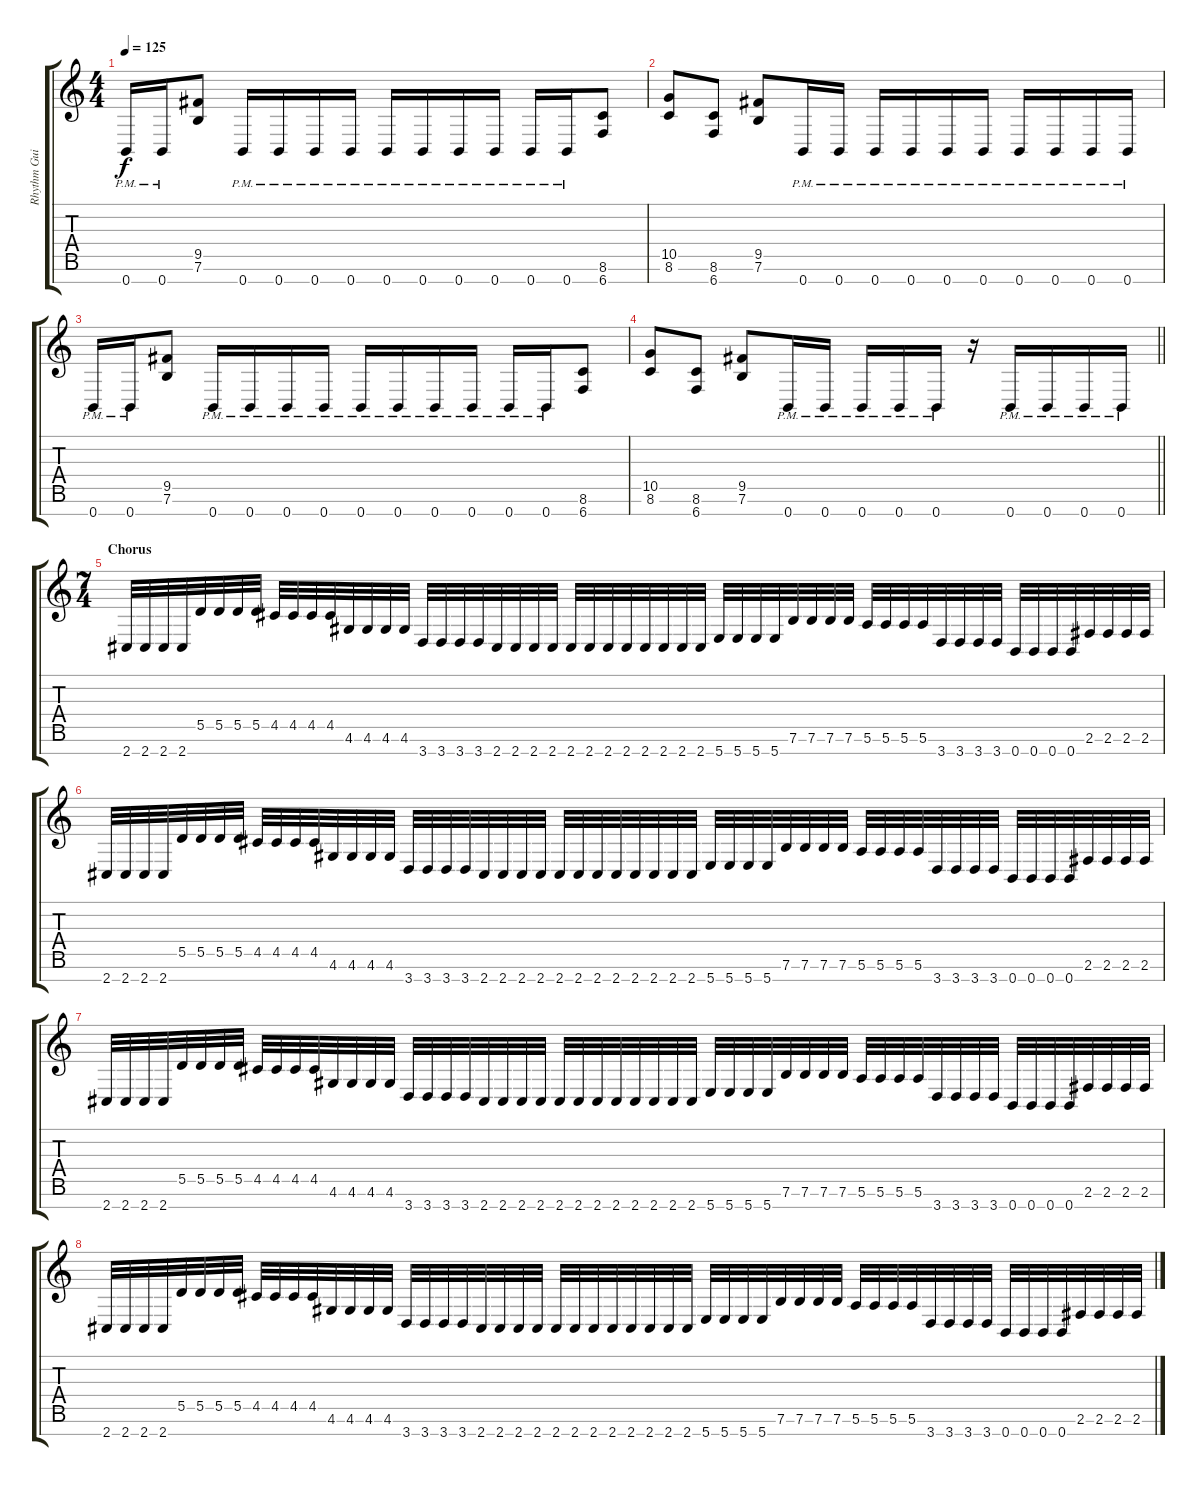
\track ("Rhythm Guitar 2" "Rhythm Gui") {instrument overdrivenguitar}
\staff {score tabs}
\tuning (E4 B3 G3 D3 A2 E2 B1) {hide}
\ts (4 4)
\tempo 125
\clef g2
\ks c
0.7{pm}.16{dy f} 0.7{pm}.16 (9.5 7.6).8 0.7{pm}.16 0.7{pm}.16 0.7{pm}.16 0.7{pm}.16 0.7{pm}.16 0.7{pm}.16 0.7{pm}.16 0.7{pm}.16 0.7{pm}.16 0.7{pm}.16 (8.6 6.7).8 |
(10.5 8.6).8 (8.6 6.7).8 (9.5 7.6).8 0.7{pm}.16 0.7{pm}.16 0.7{pm}.16 0.7{pm}.16 0.7{pm}.16 0.7{pm}.16 0.7{pm}.16 0.7{pm}.16 0.7{pm}.16 0.7{pm}.16 |
0.7{pm}.16 0.7{pm}.16 (9.5 7.6).8 0.7{pm}.16 0.7{pm}.16 0.7{pm}.16 0.7{pm}.16 0.7{pm}.16 0.7{pm}.16 0.7{pm}.16 0.7{pm}.16 0.7{pm}.16 0.7{pm}.16 (8.6 6.7).8 |
\barLineRight lightlight
(10.5 8.6).8 (8.6 6.7).8 (9.5 7.6).8 0.7{pm}.16 0.7{pm}.16 0.7{pm}.16 0.7{pm}.16 0.7{pm}.16 r.16 0.7{pm}.16 0.7{pm}.16 0.7{pm}.16 0.7{pm}.16 |
\ts (7 4)
\section ("" "Chorus")
2.7.32 2.7.32 2.7.32 2.7.32 5.5.32 5.5.32 5.5.32 5.5.32 4.5.32 4.5.32 4.5.32 4.5.32 4.6.32 4.6.32 4.6.32 4.6.32 3.7.32 3.7.32 3.7.32 3.7.32 2.7.32 2.7.32 2.7.32 2.7.32 2.7.32 2.7.32 2.7.32 2.7.32 2.7.32 2.7.32 2.7.32 2.7.32 5.7.32 5.7.32 5.7.32 5.7.32 7.6.32 7.6.32 7.6.32 7.6.32 5.6.32 5.6.32 5.6.32 5.6.32 3.7.32 3.7.32 3.7.32 3.7.32 0.7.32 0.7.32 0.7.32 0.7.32 2.6.32 2.6.32 2.6.32 2.6.32 |
2.7.32 2.7.32 2.7.32 2.7.32 5.5.32 5.5.32 5.5.32 5.5.32 4.5.32 4.5.32 4.5.32 4.5.32 4.6.32 4.6.32 4.6.32 4.6.32 3.7.32 3.7.32 3.7.32 3.7.32 2.7.32 2.7.32 2.7.32 2.7.32 2.7.32 2.7.32 2.7.32 2.7.32 2.7.32 2.7.32 2.7.32 2.7.32 5.7.32 5.7.32 5.7.32 5.7.32 7.6.32 7.6.32 7.6.32 7.6.32 5.6.32 5.6.32 5.6.32 5.6.32 3.7.32 3.7.32 3.7.32 3.7.32 0.7.32 0.7.32 0.7.32 0.7.32 2.6.32 2.6.32 2.6.32 2.6.32 |
2.7.32 2.7.32 2.7.32 2.7.32 5.5.32 5.5.32 5.5.32 5.5.32 4.5.32 4.5.32 4.5.32 4.5.32 4.6.32 4.6.32 4.6.32 4.6.32 3.7.32 3.7.32 3.7.32 3.7.32 2.7.32 2.7.32 2.7.32 2.7.32 2.7.32 2.7.32 2.7.32 2.7.32 2.7.32 2.7.32 2.7.32 2.7.32 5.7.32 5.7.32 5.7.32 5.7.32 7.6.32 7.6.32 7.6.32 7.6.32 5.6.32 5.6.32 5.6.32 5.6.32 3.7.32 3.7.32 3.7.32 3.7.32 0.7.32 0.7.32 0.7.32 0.7.32 2.6.32 2.6.32 2.6.32 2.6.32 |
2.7.32 2.7.32 2.7.32 2.7.32 5.5.32 5.5.32 5.5.32 5.5.32 4.5.32 4.5.32 4.5.32 4.5.32 4.6.32 4.6.32 4.6.32 4.6.32 3.7.32 3.7.32 3.7.32 3.7.32 2.7.32 2.7.32 2.7.32 2.7.32 2.7.32 2.7.32 2.7.32 2.7.32 2.7.32 2.7.32 2.7.32 2.7.32 5.7.32 5.7.32 5.7.32 5.7.32 7.6.32 7.6.32 7.6.32 7.6.32 5.6.32 5.6.32 5.6.32 5.6.32 3.7.32 3.7.32 3.7.32 3.7.32 0.7.32 0.7.32 0.7.32 0.7.32 2.6.32 2.6.32 2.6.32 2.6.32
